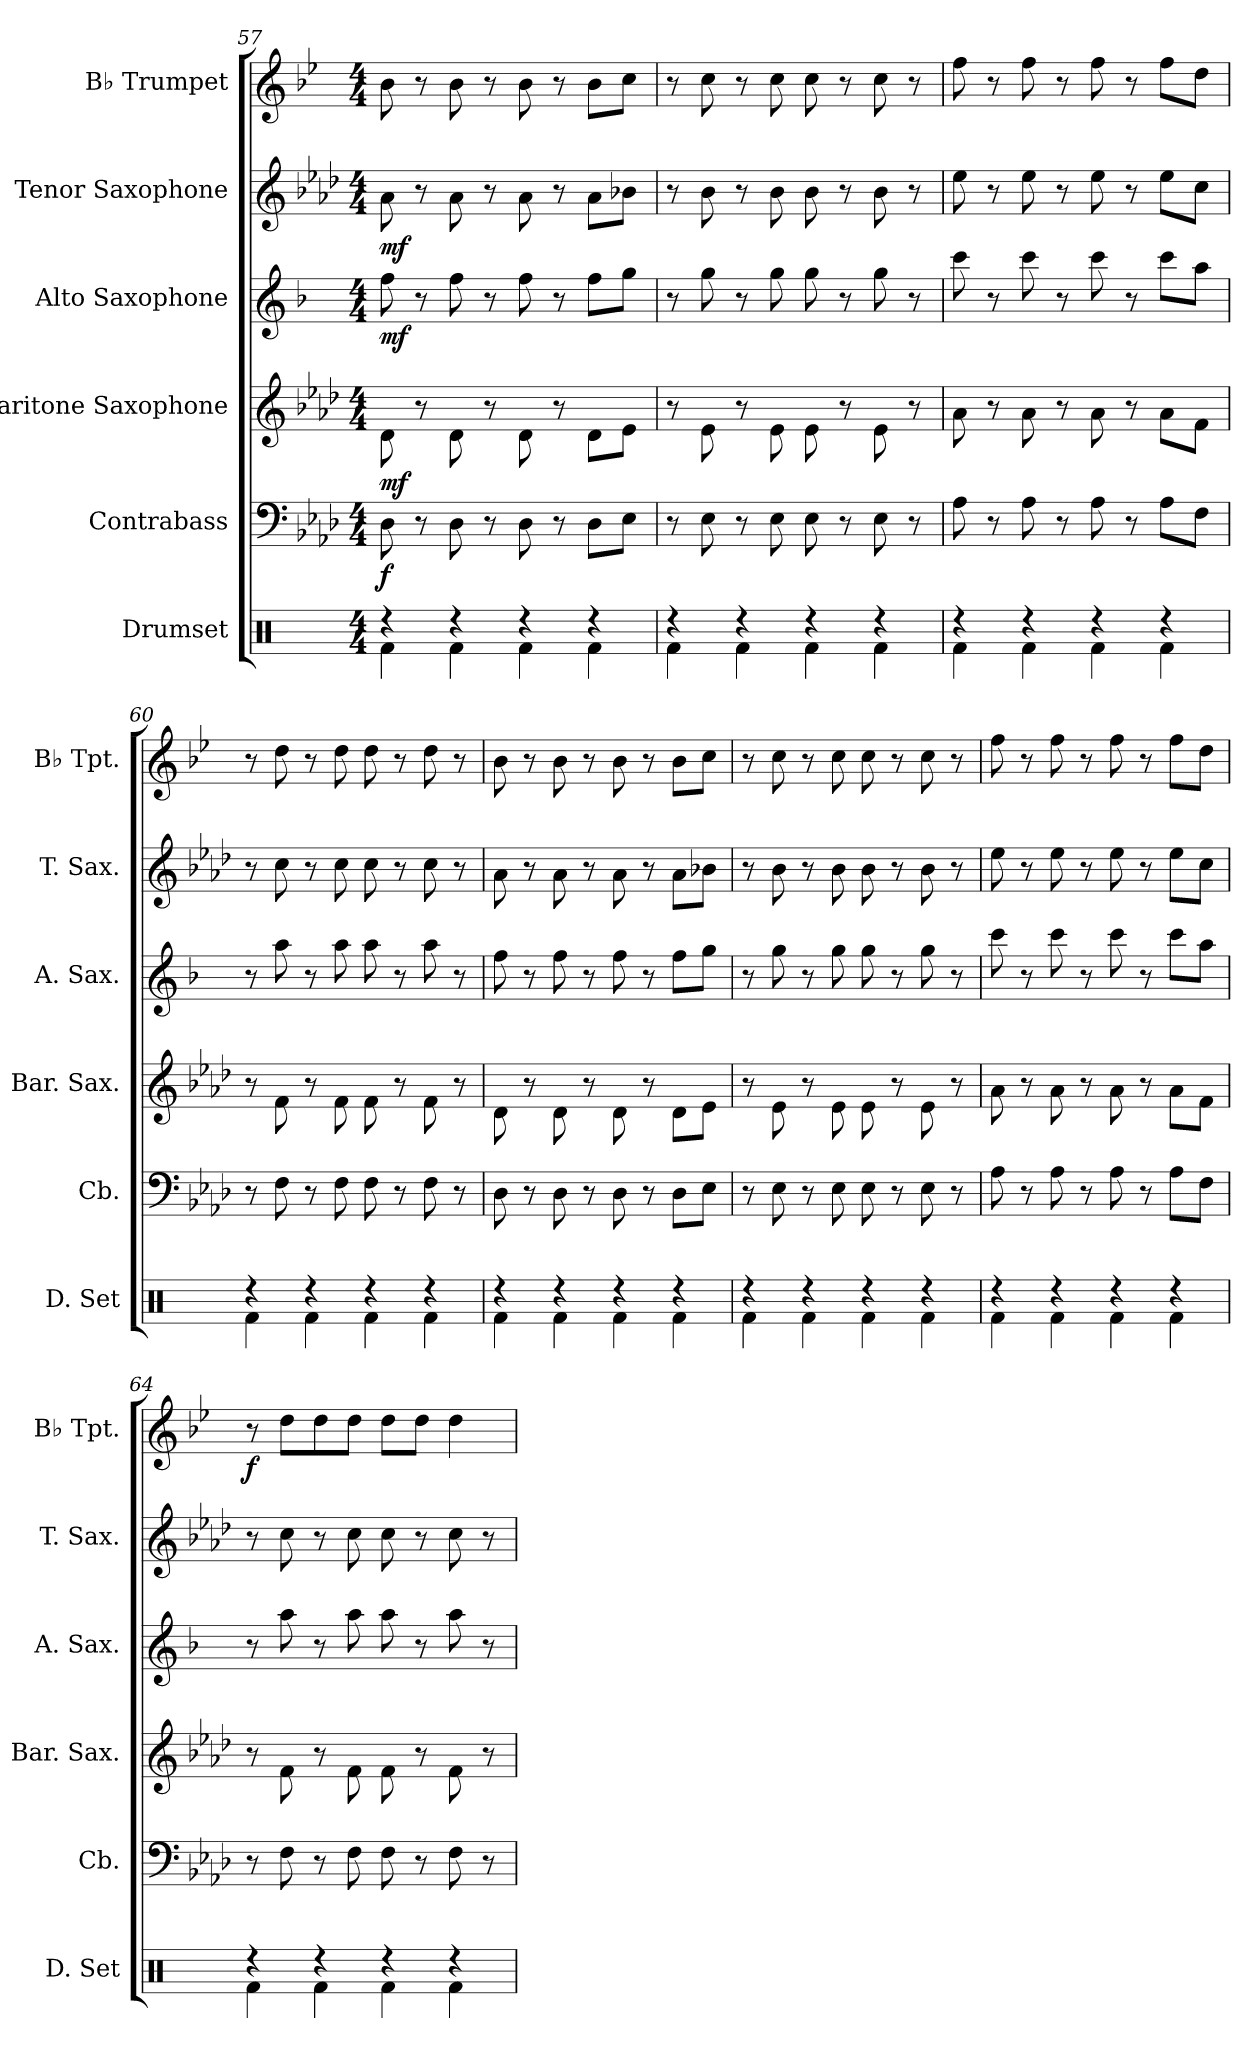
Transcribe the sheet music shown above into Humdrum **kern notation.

**kern	**kern	**dynam	**kern	**dynam	**kern	**dynam	**kern	**dynam	**kern	**dynam
*part6	*part5	*part5	*part4	*part4	*part3	*part3	*part2	*part2	*part1	*part1
*staff6	*staff5	*staff5	*staff4	*staff4	*staff3	*staff3	*staff2	*staff2	*staff1	*staff1
*I"Drumset	*I"Contrabass	*	*I"Baritone Saxophone	*	*I"Alto Saxophone	*	*I"Tenor Saxophone	*	*I"B♭ Trumpet	*
*I'D. Set	*I'Cb.	*	*I'Bar. Sax.	*	*I'A. Sax.	*	*I'T. Sax.	*	*I'B♭ Tpt.	*
*clefX	*clefF4	*	*clefG2	*	*clefG2	*	*clefG2	*	*clefG2	*
*	*ITrd7c12	*	*ITrd12c21	*	*ITrd5c9	*	*ITrd8c14	*	*ITrd1c2	*
*k[]	*k[b-e-a-d-]	*	*k[b-e-a-d-]	*	*k[b-e-a-d-]	*	*k[b-e-a-d-]	*	*k[b-e-a-d-]	*
*M4/4	*M4/4	*	*M4/4	*	*M4/4	*	*M4/4	*	*M4/4	*
=57	=57	=57	=57	=57	=57	=57	=57	=57	=57	=57
*^	*	*	*	*	*	*	*	*	*	*
!	!	!	!LO:DY:b	!	!LO:DY:b	!	!LO:DY:b	!	!LO:DY:b	!	!
4r	4Rf\	8DD-\	f	8D-\	mf	8a-\	mf	8A-\	mf	8a-\	.
.	.	8r	.	8r	.	8r	.	8r	.	8r	.
4r	4Rf\	8DD-\	.	8D-\	.	8a-\	.	8A-\	.	8a-\	.
.	.	8r	.	8r	.	8r	.	8r	.	8r	.
4r	4Rf\	8DD-\	.	8D-\	.	8a-\	.	8A-\	.	8a-\	.
.	.	8r	.	8r	.	8r	.	8r	.	8r	.
4r	4Rf\	8DD-\L	.	8D-\L	.	8a-\L	.	8A-\L	.	8a-\L	.
.	.	8EE-\J	.	8E-\J	.	8b-\J	.	8B-X\J	.	8b-\J	.
=58	=58	=58	=58	=58	=58	=58	=58	=58	=58	=58	=58
4r	4Rf\	8r	.	8r	.	8r	.	8r	.	8r	.
.	.	8EE-\	.	8E-\	.	8b-\	.	8B-\	.	8b-\	.
4r	4Rf\	8r	.	8r	.	8r	.	8r	.	8r	.
.	.	8EE-\	.	8E-\	.	8b-\	.	8B-\	.	8b-\	.
4r	4Rf\	8EE-\	.	8E-\	.	8b-\	.	8B-\	.	8b-\	.
.	.	8r	.	8r	.	8r	.	8r	.	8r	.
4r	4Rf\	8EE-\	.	8E-\	.	8b-\	.	8B-\	.	8b-\	.
.	.	8r	.	8r	.	8r	.	8r	.	8r	.
=59	=59	=59	=59	=59	=59	=59	=59	=59	=59	=59	=59
4r	4Rf\	8AA-\	.	8A-\	.	8ee-\	.	8e-\	.	8ee-\	.
.	.	8r	.	8r	.	8r	.	8r	.	8r	.
4r	4Rf\	8AA-\	.	8A-\	.	8ee-\	.	8e-\	.	8ee-\	.
.	.	8r	.	8r	.	8r	.	8r	.	8r	.
4r	4Rf\	8AA-\	.	8A-\	.	8ee-\	.	8e-\	.	8ee-\	.
.	.	8r	.	8r	.	8r	.	8r	.	8r	.
4r	4Rf\	8AA-\L	.	8A-\L	.	8ee-\L	.	8e-\L	.	8ee-\L	.
.	.	8FF\J	.	8F\J	.	8cc\J	.	8c\J	.	8cc\J	.
=60	=60	=60	=60	=60	=60	=60	=60	=60	=60	=60	=60
4r	4Rf\	8r	.	8r	.	8r	.	8r	.	8r	.
.	.	8FF\	.	8F\	.	8cc\	.	8c\	.	8cc\	.
4r	4Rf\	8r	.	8r	.	8r	.	8r	.	8r	.
.	.	8FF\	.	8F\	.	8cc\	.	8c\	.	8cc\	.
4r	4Rf\	8FF\	.	8F\	.	8cc\	.	8c\	.	8cc\	.
.	.	8r	.	8r	.	8r	.	8r	.	8r	.
4r	4Rf\	8FF\	.	8F\	.	8cc\	.	8c\	.	8cc\	.
.	.	8r	.	8r	.	8r	.	8r	.	8r	.
!!LO:PB:g=z
=61	=61	=61	=61	=61	=61	=61	=61	=61	=61	=61	=61
4r	4Rf\	8DD-\	.	8D-\	.	8a-\	.	8A-\	.	8a-\	.
.	.	8r	.	8r	.	8r	.	8r	.	8r	.
4r	4Rf\	8DD-\	.	8D-\	.	8a-\	.	8A-\	.	8a-\	.
.	.	8r	.	8r	.	8r	.	8r	.	8r	.
4r	4Rf\	8DD-\	.	8D-\	.	8a-\	.	8A-\	.	8a-\	.
.	.	8r	.	8r	.	8r	.	8r	.	8r	.
4r	4Rf\	8DD-\L	.	8D-\L	.	8a-\L	.	8A-\L	.	8a-\L	.
.	.	8EE-\J	.	8E-\J	.	8b-\J	.	8B-X\J	.	8b-\J	.
=62	=62	=62	=62	=62	=62	=62	=62	=62	=62	=62	=62
4r	4Rf\	8r	.	8r	.	8r	.	8r	.	8r	.
.	.	8EE-\	.	8E-\	.	8b-\	.	8B-\	.	8b-\	.
4r	4Rf\	8r	.	8r	.	8r	.	8r	.	8r	.
.	.	8EE-\	.	8E-\	.	8b-\	.	8B-\	.	8b-\	.
4r	4Rf\	8EE-\	.	8E-\	.	8b-\	.	8B-\	.	8b-\	.
.	.	8r	.	8r	.	8r	.	8r	.	8r	.
4r	4Rf\	8EE-\	.	8E-\	.	8b-\	.	8B-\	.	8b-\	.
.	.	8r	.	8r	.	8r	.	8r	.	8r	.
=63	=63	=63	=63	=63	=63	=63	=63	=63	=63	=63	=63
4r	4Rf\	8AA-\	.	8A-\	.	8ee-\	.	8e-\	.	8ee-\	.
.	.	8r	.	8r	.	8r	.	8r	.	8r	.
4r	4Rf\	8AA-\	.	8A-\	.	8ee-\	.	8e-\	.	8ee-\	.
.	.	8r	.	8r	.	8r	.	8r	.	8r	.
4r	4Rf\	8AA-\	.	8A-\	.	8ee-\	.	8e-\	.	8ee-\	.
.	.	8r	.	8r	.	8r	.	8r	.	8r	.
4r	4Rf\	8AA-\L	.	8A-\L	.	8ee-\L	.	8e-\L	.	8ee-\L	.
.	.	8FF\J	.	8F\J	.	8cc\J	.	8c\J	.	8cc\J	.
=64	=64	=64	=64	=64	=64	=64	=64	=64	=64	=64	=64
!	!	!	!	!	!	!	!	!	!	!	!LO:DY:b
4r	4Rf\	8r	.	8r	.	8r	.	8r	.	8r	f
.	.	8FF\	.	8F\	.	8cc\	.	8c\	.	8cc\L	.
4r	4Rf\	8r	.	8r	.	8r	.	8r	.	8cc\	.
.	.	8FF\	.	8F\	.	8cc\	.	8c\	.	8cc\J	.
4r	4Rf\	8FF\	.	8F\	.	8cc\	.	8c\	.	8cc\L	.
.	.	8r	.	8r	.	8r	.	8r	.	8cc\J	.
4r	4Rf\	8FF\	.	8F\	.	8cc\	.	8c\	.	4cc\	.
.	.	8r	.	8r	.	8r	.	8r	.	.	.
*v	*v	*	*	*	*	*	*	*	*	*	*
=	=	=	=	=	=	=	=	=	=	=
*-	*-	*-	*-	*-	*-	*-	*-	*-	*-	*-
